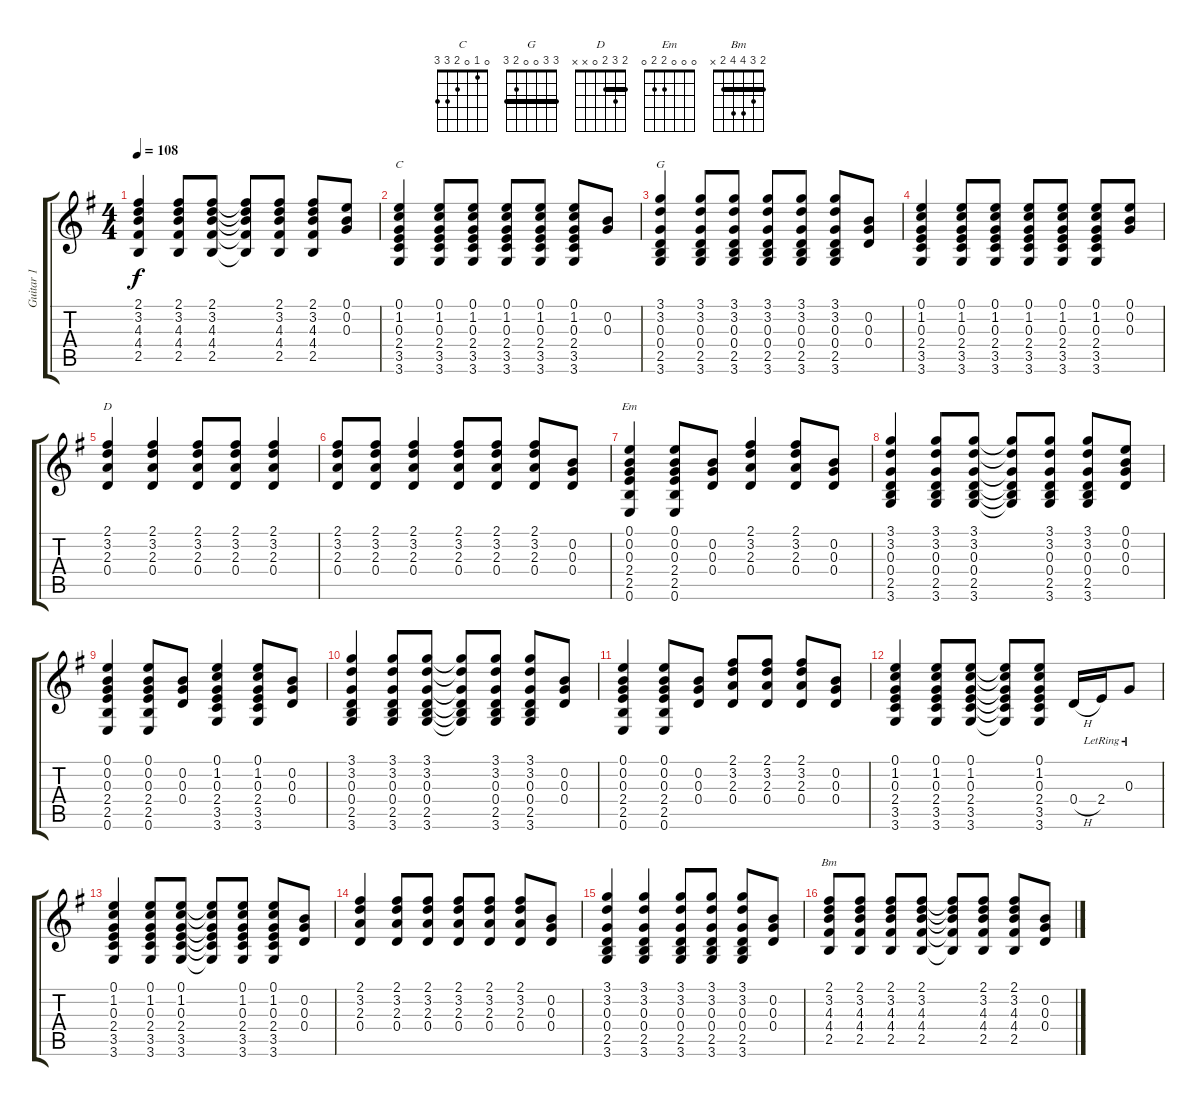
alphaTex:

\track ("Guitar 1" "Guitar 1") {instrument acousticguitarsteel}
\staff {score tabs}
\tuning (E4 B3 G3 D3 A2 E2) {hide}
\chord ("C" 0 1 0 2 3 3)
\chord ("G" 3 3 0 0 2 3) {barre 3}
\chord ("D" 2 3 2 0 x x) {barre 2}
\chord ("Em" 0 0 0 2 2 0)
\chord ("Bm" 2 3 4 4 2 x) {barre 2}
\ts (4 4)
\tempo 108
\clef g2
\ks g
(2.1 3.2 4.3 4.4 2.5).4{dy f} (2.1 3.2 4.3 4.4 2.5).8 (2.1 3.2 4.3 4.4 2.5).8 (2.1{t} 3.2{t} 4.3{t} 4.4{t} 2.5{t}).8 (2.1 3.2 4.3 4.4 2.5).8 (2.1 3.2 4.3 4.4 2.5).8 (0.1 0.2 0.3).8 |
(0.1 1.2 0.3 2.4 3.5 3.6).4{ch "C"} (0.1 1.2 0.3 2.4 3.5 3.6).8 (0.1 1.2 0.3 2.4 3.5 3.6).8 (0.1 1.2 0.3 2.4 3.5 3.6).8 (0.1 1.2 0.3 2.4 3.5 3.6).8 (0.1 1.2 0.3 2.4 3.5 3.6).8 (0.2 0.3).8 |
(3.1 3.2 0.3 0.4 2.5 3.6).4{ch "G"} (3.1 3.2 0.3 0.4 2.5 3.6).8 (3.1 3.2 0.3 0.4 2.5 3.6).8 (3.1 3.2 0.3 0.4 2.5 3.6).8 (3.1 3.2 0.3 0.4 2.5 3.6).8 (3.1 3.2 0.3 0.4 2.5 3.6).8 (0.2 0.3 0.4).8 |
(0.1 1.2 0.3 2.4 3.5 3.6).4 (0.1 1.2 0.3 2.4 3.5 3.6).8 (0.1 1.2 0.3 2.4 3.5 3.6).8 (0.1 1.2 0.3 2.4 3.5 3.6).8 (0.1 1.2 0.3 2.4 3.5 3.6).8 (0.1 1.2 0.3 2.4 3.5 3.6).8 (0.1 0.2 0.3).8 |
(2.1 3.2 2.3 0.4).4{ch "D"} (2.1 3.2 2.3 0.4).4 (2.1 3.2 2.3 0.4).8 (2.1 3.2 2.3 0.4).8 (2.1 3.2 2.3 0.4).4 |
(2.1 3.2 2.3 0.4).8 (2.1 3.2 2.3 0.4).8 (2.1 3.2 2.3 0.4).4 (2.1 3.2 2.3 0.4).8 (2.1 3.2 2.3 0.4).8 (2.1 3.2 2.3 0.4).8 (0.2 0.3 0.4).8 |
(0.1 0.2 0.3 2.4 2.5 0.6).4{ch "Em"} (0.1 0.2 0.3 2.4 2.5 0.6).8 (0.2 0.3 0.4).8 (2.1 3.2 2.3 0.4).4 (2.1 3.2 2.3 0.4).8 (0.2 0.3 0.4).8 |
(3.1 3.2 0.3 0.4 2.5 3.6).4 (3.1 3.2 0.3 0.4 2.5 3.6).8 (3.1 3.2 0.3 0.4 2.5 3.6).8 (3.1{t} 3.2{t} 0.3{t} 0.4{t} 2.5{t} 3.6{t}).8 (3.1 3.2 0.3 0.4 2.5 3.6).8 (3.1 3.2 0.3 0.4 2.5 3.6).8 (0.1 0.2 0.3 0.4).8 |
(0.1 0.2 0.3 2.4 2.5 0.6).4 (0.1 0.2 0.3 2.4 2.5 0.6).8 (0.2 0.3 0.4).8 (0.1 1.2 0.3 2.4 3.5 3.6).4 (0.1 1.2 0.3 2.4 3.5 3.6).8 (0.2 0.3 0.4).8 |
(3.1 3.2 0.3 0.4 2.5 3.6).4 (3.1 3.2 0.3 0.4 2.5 3.6).8 (3.1 3.2 0.3 0.4 2.5 3.6).8 (3.1{t} 3.2{t} 0.3{t} 0.4{t} 2.5{t} 3.6{t}).8 (3.1 3.2 0.3 0.4 2.5 3.6).8 (3.1 3.2 0.3 0.4 2.5 3.6).8 (0.2 0.3 0.4).8 |
(0.1 0.2 0.3 2.4 2.5 0.6).4 (0.1 0.2 0.3 2.4 2.5 0.6).8 (0.2 0.3 0.4).8 (2.1 3.2 2.3 0.4).8 (2.1 3.2 2.3 0.4).8 (2.1 3.2 2.3 0.4).8 (0.2 0.3 0.4).8 |
(0.1 1.2 0.3 2.4 3.5 3.6).4 (0.1 1.2 0.3 2.4 3.5 3.6).8 (0.1 1.2 0.3 2.4 3.5 3.6).8 (0.1{t} 1.2{t} 0.3{t} 2.4{t} 3.5{t} 3.6{t}).8 (0.1 1.2 0.3 2.4 3.5 3.6).8 0.4{h}.16 2.4{lr}.16 0.3{lr}.8 |
(0.1 1.2 0.3 2.4 3.5 3.6).4 (0.1 1.2 0.3 2.4 3.5 3.6).8 (0.1 1.2 0.3 2.4 3.5 3.6).8 (0.1{t} 1.2{t} 0.3{t} 2.4{t} 3.5{t} 3.6{t}).8 (0.1 1.2 0.3 2.4 3.5 3.6).8 (0.1 1.2 0.3 2.4 3.5 3.6).8 (0.2 0.3 0.4).8 |
(2.1 3.2 2.3 0.4).4 (2.1 3.2 2.3 0.4).8 (2.1 3.2 2.3 0.4).8 (2.1 3.2 2.3 0.4).8 (2.1 3.2 2.3 0.4).8 (2.1 3.2 2.3 0.4).8 (0.2 0.3 0.4).8 |
(3.1 3.2 0.3 0.4 2.5 3.6).4 (3.1 3.2 0.3 0.4 2.5 3.6).4 (3.1 3.2 0.3 0.4 2.5 3.6).8 (3.1 3.2 0.3 0.4 2.5 3.6).8 (3.1 3.2 0.3 0.4 2.5 3.6).8 (0.2 0.3 0.4).8 |
(2.1 3.2 4.3 4.4 2.5).8{ch "Bm"} (2.1 3.2 4.3 4.4 2.5).8 (2.1 3.2 4.3 4.4 2.5).8 (2.1 3.2 4.3 4.4 2.5).8 (2.1{t} 3.2{t} 4.3{t} 4.4{t} 2.5{t}).8 (2.1 3.2 4.3 4.4 2.5).8 (2.1 3.2 4.3 4.4 2.5).8 (0.2 0.3 0.4).8
